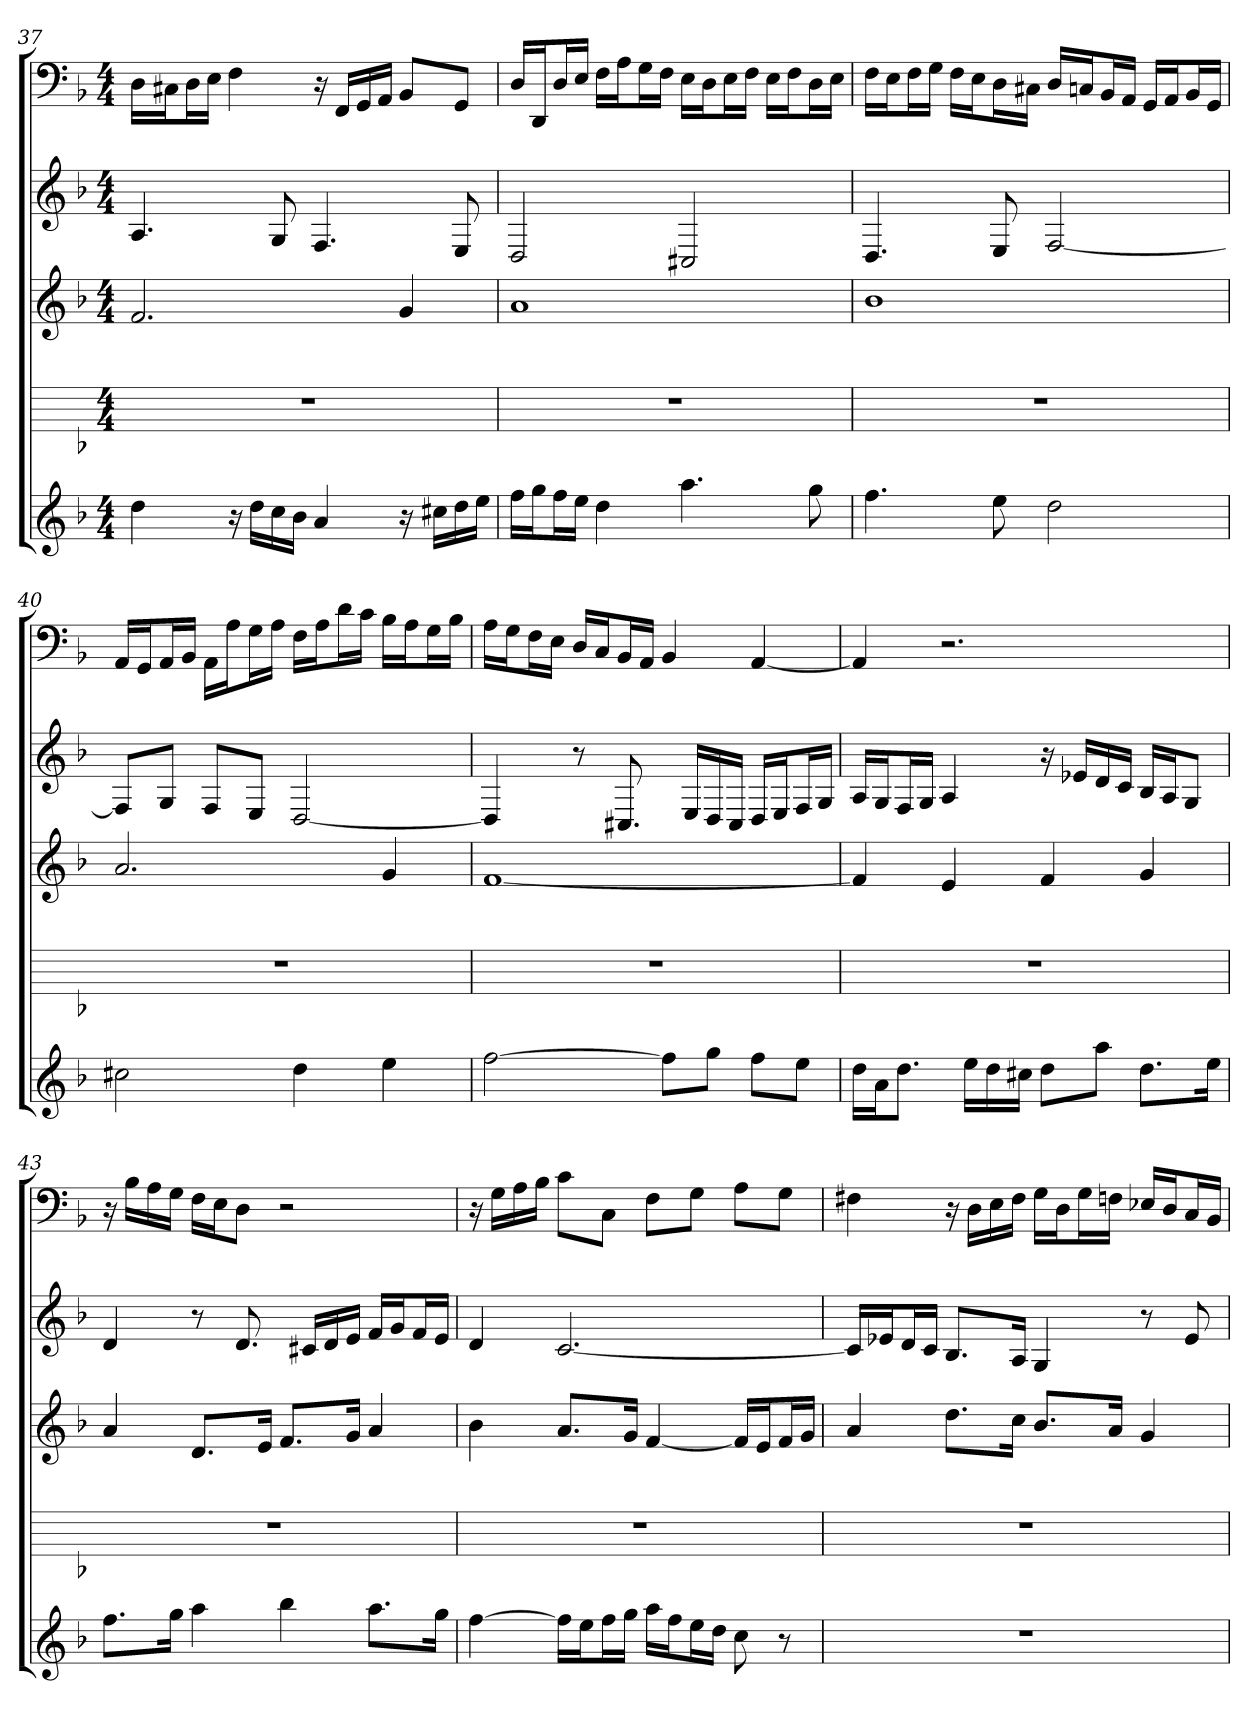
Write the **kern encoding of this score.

**kern	**kern	**kern	**kern	**kern
*part5	*part4	*part3	*part2	*part1
*staff5	*staff4	*staff3	*staff2	*staff1
*k[b-]	*k[b-]	*k[b-]	*k[b-]	*k[b-]
*d:	*d:	*d:	*d:	*d:
*M4/4	*M4/4	*M4/4	*M4/4	*M4/4
=37	=37	=37	=37	=37
4dd	1r	2.f	4.A	16DLL
.	.	.	.	16C#XJ
.	.	.	.	16DL
.	.	.	.	16EJJ
16r	.	.	.	4F
16ddLL	.	.	.	.
16cc	.	.	8G	.
16b-JJ	.	.	.	.
4a	.	.	4.F	16r
.	.	.	.	16FFLL
.	.	.	.	16GG
.	.	.	.	16AAJJ
16r	.	4g	.	8BB-L
16cc#XLL	.	.	.	.
16dd	.	.	8E	8GGJ
16eeJJ	.	.	.	.
=38	=38	=38	=38	=38
16ffLL	1r	1a	2D	16DLL
16ggJ	.	.	.	16DDJ
16ffL	.	.	.	16DL
16eeJJ	.	.	.	16EJJ
4dd	.	.	.	16FLL
.	.	.	.	16AJ
.	.	.	.	16GL
.	.	.	.	16FJJ
4.aa	.	.	2C#X	16ELL
.	.	.	.	16DJ
.	.	.	.	16EL
.	.	.	.	16FJJ
.	.	.	.	16ELL
.	.	.	.	16FJ
8gg	.	.	.	16DL
.	.	.	.	16EJJ
=39	=39	=39	=39	=39
4.ff	1r	1b-	4.D	16FLL
.	.	.	.	16EJ
.	.	.	.	16FL
.	.	.	.	16GJJ
.	.	.	.	16FLL
.	.	.	.	16EJ
8ee	.	.	8E	16DL
.	.	.	.	16C#XJJ
2dd	.	.	[2F	16DLL
.	.	.	.	16CnJ
.	.	.	.	16BB-L
.	.	.	.	16AAJJ
.	.	.	.	16GGLL
.	.	.	.	16AAJ
.	.	.	.	16BB-L
.	.	.	.	16GGJJ
=40	=40	=40	=40	=40
2cc#X	1r	2.a	8FL]	16AALL
.	.	.	.	16GGJ
.	.	.	8GJ	16AAL
.	.	.	.	16BB-JJ
.	.	.	8FL	16AALL
.	.	.	.	16AJ
.	.	.	8EJ	16GL
.	.	.	.	16AJJ
4dd	.	.	[2D	16FLL
.	.	.	.	16AJ
.	.	.	.	16dL
.	.	.	.	16cJJ
4ee	.	4g	.	16B-LL
.	.	.	.	16AJ
.	.	.	.	16GL
.	.	.	.	16B-JJ
=41	=41	=41	=41	=41
[2ff	1r	[1f	4D]	16ALL
.	.	.	.	16GJ
.	.	.	.	16FL
.	.	.	.	16EJJ
.	.	.	8r	16DLL
.	.	.	.	16CJ
.	.	.	8.C#X	16BB-L
.	.	.	.	16AAJJ
8ffL]	.	.	.	4BB-
.	.	.	16ELL	.
8ggJ	.	.	16D	.
.	.	.	16C#JJ	.
8ffL	.	.	16DLL	[4AA
.	.	.	16EJ	.
8eeJ	.	.	16FL	.
.	.	.	16GJJ	.
=42	=42	=42	=42	=42
16ddLL	1r	4f]	16ALL	4AA]
16aJ	.	.	16GJ	.
8.ddJ	.	.	16FL	.
.	.	.	16GJJ	.
.	.	4e	4A	2.r
16eeLL	.	.	.	.
16dd	.	.	.	.
16cc#XJJ	.	.	.	.
8ddL	.	4f	16r	.
.	.	.	16e-XLL	.
8aaJ	.	.	16d	.
.	.	.	16cJJ	.
8.ddL	.	4g	16B-LL	.
.	.	.	16AJ	.
.	.	.	8GJ	.
16eeJk	.	.	.	.
=43	=43	=43	=43	=43
8.ffL	1r	4a	4d	16r
.	.	.	.	16B-LL
.	.	.	.	16A
16ggJk	.	.	.	16GJJ
4aa	.	8.dL	8r	16FLL
.	.	.	.	16EJ
.	.	.	8.d	8DJ
.	.	16eJk	.	.
4bb-	.	8.fL	.	2r
.	.	.	16c#XLL	.
.	.	.	16d	.
.	.	16gJk	16eJJ	.
8.aaL	.	4a	16fLL	.
.	.	.	16gJ	.
.	.	.	16fL	.
16ggJk	.	.	16eJJ	.
=44	=44	=44	=44	=44
[4ff	1r	4b-	4d	16r
.	.	.	.	16GLL
.	.	.	.	16A
.	.	.	.	16B-JJ
16ffLL]	.	8.aL	[2.c	8cL
16eeJ	.	.	.	.
16ffL	.	.	.	8CJ
16ggJJ	.	16gJk	.	.
16aaLL	.	[4f	.	8FL
16ffJ	.	.	.	.
16eeL	.	.	.	8GJ
16ddJJ	.	.	.	.
8cc	.	16fLL]	.	8AL
.	.	16eJ	.	.
8r	.	16fL	.	8GJ
.	.	16gJJ	.	.
=45	=45	=45	=45	=45
1r	1r	4a	16cLL]	4F#X
.	.	.	16e-XJ	.
.	.	.	16dL	.
.	.	.	16cJJ	.
.	.	8.ddL	8.B-L	16r
.	.	.	.	16DLL
.	.	.	.	16E
.	.	16ccJk	16AJk	16F#JJ
.	.	8.b-L	4G	16GLL
.	.	.	.	16DJ
.	.	.	.	16GL
.	.	16aJk	.	16FnJJ
.	.	4g	8r	16E-XLL
.	.	.	.	16DJ
.	.	.	8e-	16CL
.	.	.	.	16BB-JJ
=	=	=	=	=
*-	*-	*-	*-	*-
